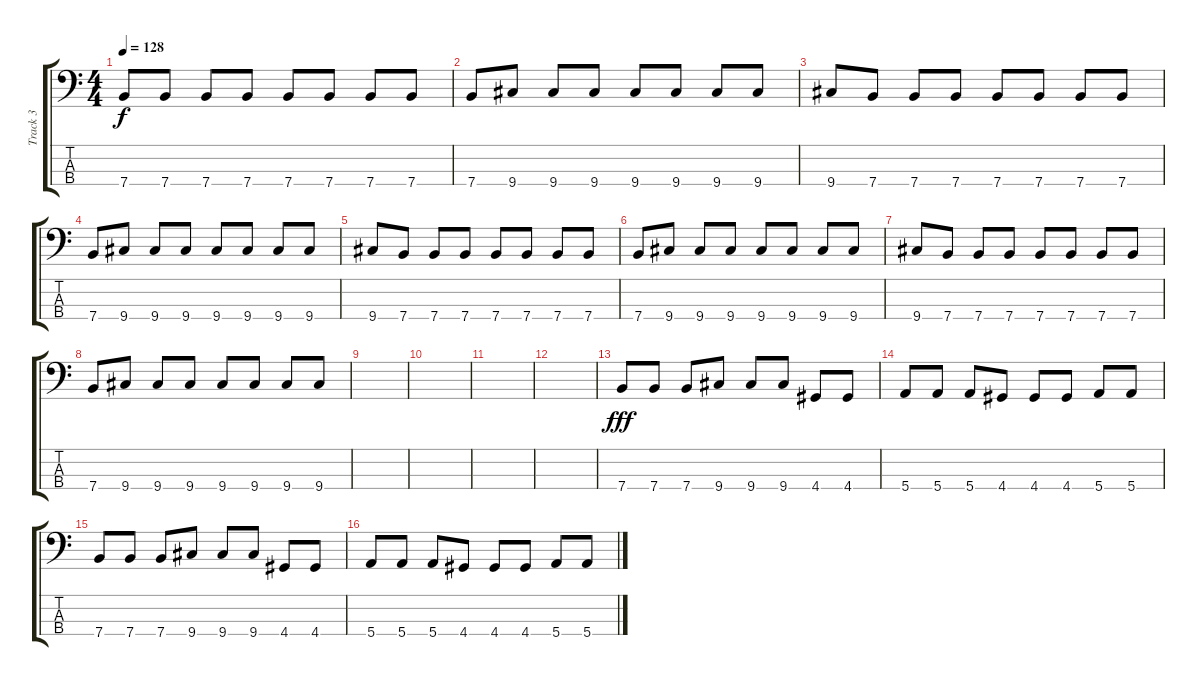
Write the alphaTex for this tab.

\track ("Track 3" "Track 3") {instrument electricbassfinger}
\staff {score tabs}
\tuning (G2 D2 A1 E1) {hide}
\ts (4 4)
\tempo 128
\clef f4
\ks c
7.4.8{dy f} 7.4.8 7.4.8 7.4.8 7.4.8 7.4.8 7.4.8 7.4.8 |
7.4.8 9.4.8 9.4.8 9.4.8 9.4.8 9.4.8 9.4.8 9.4.8 |
9.4.8 7.4.8 7.4.8 7.4.8 7.4.8 7.4.8 7.4.8 7.4.8 |
7.4.8 9.4.8 9.4.8 9.4.8 9.4.8 9.4.8 9.4.8 9.4.8 |
9.4.8 7.4.8 7.4.8 7.4.8 7.4.8 7.4.8 7.4.8 7.4.8 |
7.4.8 9.4.8 9.4.8 9.4.8 9.4.8 9.4.8 9.4.8 9.4.8 |
9.4.8 7.4.8 7.4.8 7.4.8 7.4.8 7.4.8 7.4.8 7.4.8 |
7.4.8 9.4.8 9.4.8 9.4.8 9.4.8 9.4.8 9.4.8 9.4.8 |
|
|
|
|
7.4.8{dy fff} 7.4.8 7.4.8 9.4.8 9.4.8 9.4.8 4.4.8 4.4.8 |
5.4.8 5.4.8 5.4.8 4.4.8 4.4.8 4.4.8 5.4.8 5.4.8 |
7.4.8 7.4.8 7.4.8 9.4.8 9.4.8 9.4.8 4.4.8 4.4.8 |
5.4.8 5.4.8 5.4.8 4.4.8 4.4.8 4.4.8 5.4.8 5.4.8
